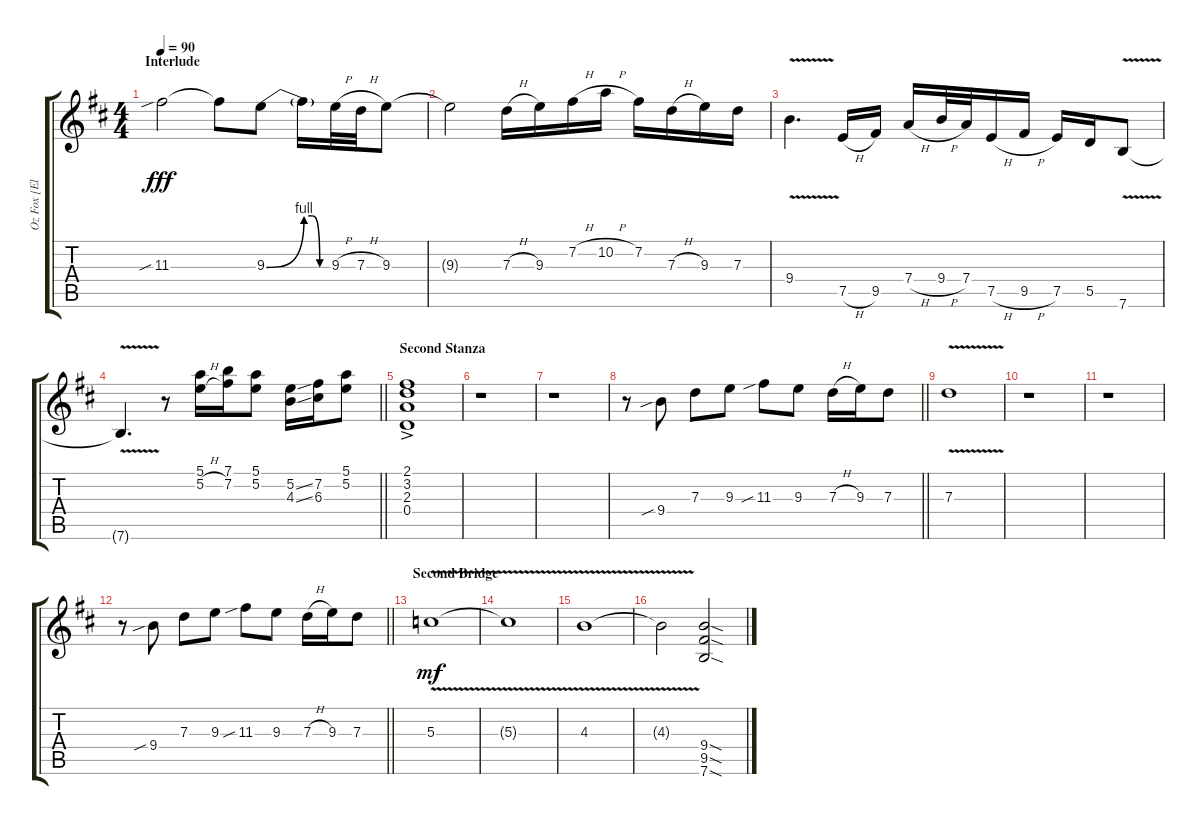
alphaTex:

\track ("Oz Fox [Electric Guitar]" "Oz Fox [El") {instrument distortionguitar}
\staff {score tabs}
\tuning (E4 B3 G3 D3 A2 E2) {hide}
\ts (4 4)
\section ("" "Interlude")
\tempo 90
\clef g2
\ks d
11.3{sib}.2{dy fff} 11.3{t}.8 9.3{be (bend 0 0 60 4)}.8 9.3{be (custom 0 4 20 4 40 0 60 0) t}.16 9.3{h}.32 7.3{h}.32 9.3.8 |
9.3{t}.2 7.3{h}.16 9.3.16 7.2{h}.16 10.2{h}.16 7.2.16 7.3{h}.16 9.3.16 7.3.16 |
9.4{v}.4{d} 7.5{h}.16 9.5.16 7.4{h}.16 9.4{h}.32 7.4.32 7.5{h}.16 9.5{h}.16 7.5.16 5.5.16 7.6{v}.8 |
\barLineRight lightlight
7.6{v t}.4{d} r.8 (5.1 5.2{h}).16 (7.1 7.2).16 (5.1 5.2).8 (5.2{ss} 4.3{ss}).16 (7.2 6.3).16 (5.1 5.2).8 |
\section ("" "Second Stanza")
(2.1{ac} 3.2{ac} 2.3{ac} 0.4{ac}).1 |
r.1 |
r.1 |
\barLineRight lightlight
r.8 9.4{sib}.8 7.3.8 9.3.8 11.3{sib}.8 9.3.8 7.3{h}.16 9.3.16 7.3.8 |
7.3{v}.1 |
r.1 |
r.1 |
\barLineRight lightlight
r.8 9.4{sib}.8 7.3.8 9.3.8 11.3{sib}.8 9.3.8 7.3{h}.16 9.3.16 7.3.8 |
\section ("" "Second Bridge")
5.3{v}.1{dy mf} |
5.3{v t}.1 |
4.3{v}.1 |
4.3{v t}.2 (9.4{sod} 9.5{sod} 7.6{sod}).2
